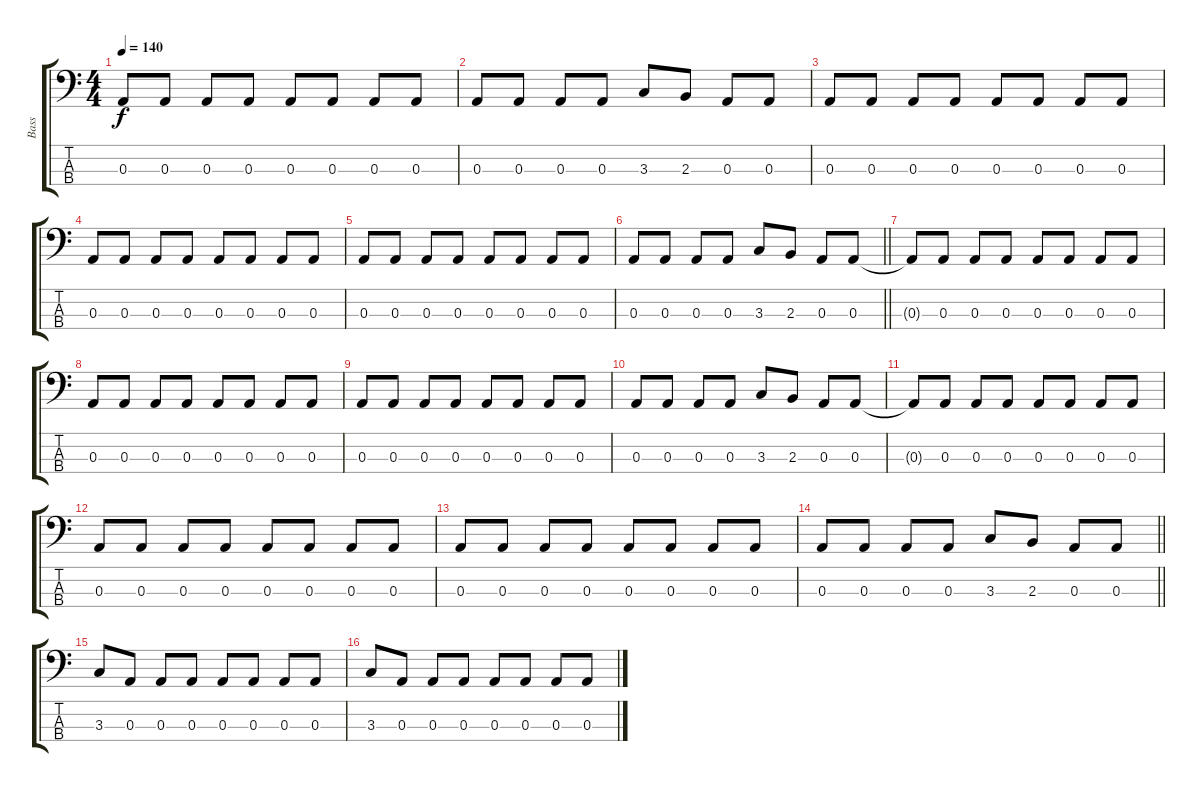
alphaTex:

\track ("Bass" "Bass") {instrument electricbassfinger}
\staff {score tabs}
\tuning (G2 D2 A1 E1) {hide}
\ts (4 4)
\tempo 140
\clef f4
\ks aminor
0.3.8{dy f} 0.3.8 0.3.8 0.3.8 0.3.8 0.3.8 0.3.8 0.3.8 |
0.3.8 0.3.8 0.3.8 0.3.8 3.3.8 2.3.8 0.3.8 0.3.8 |
0.3.8 0.3.8 0.3.8 0.3.8 0.3.8 0.3.8 0.3.8 0.3.8 |
0.3.8 0.3.8 0.3.8 0.3.8 0.3.8 0.3.8 0.3.8 0.3.8 |
0.3.8 0.3.8 0.3.8 0.3.8 0.3.8 0.3.8 0.3.8 0.3.8 |
\barLineRight lightlight
0.3.8 0.3.8 0.3.8 0.3.8 3.3.8 2.3.8 0.3.8 0.3.8 |
0.3{t}.8 0.3.8 0.3.8 0.3.8 0.3.8 0.3.8 0.3.8 0.3.8 |
0.3.8 0.3.8 0.3.8 0.3.8 0.3.8 0.3.8 0.3.8 0.3.8 |
0.3.8 0.3.8 0.3.8 0.3.8 0.3.8 0.3.8 0.3.8 0.3.8 |
0.3.8 0.3.8 0.3.8 0.3.8 3.3.8 2.3.8 0.3.8 0.3.8 |
0.3{t}.8 0.3.8 0.3.8 0.3.8 0.3.8 0.3.8 0.3.8 0.3.8 |
0.3.8 0.3.8 0.3.8 0.3.8 0.3.8 0.3.8 0.3.8 0.3.8 |
0.3.8 0.3.8 0.3.8 0.3.8 0.3.8 0.3.8 0.3.8 0.3.8 |
\barLineRight lightlight
0.3.8 0.3.8 0.3.8 0.3.8 3.3.8 2.3.8 0.3.8 0.3.8 |
3.3.8 0.3.8 0.3.8 0.3.8 0.3.8 0.3.8 0.3.8 0.3.8 |
3.3.8 0.3.8 0.3.8 0.3.8 0.3.8 0.3.8 0.3.8 0.3.8
